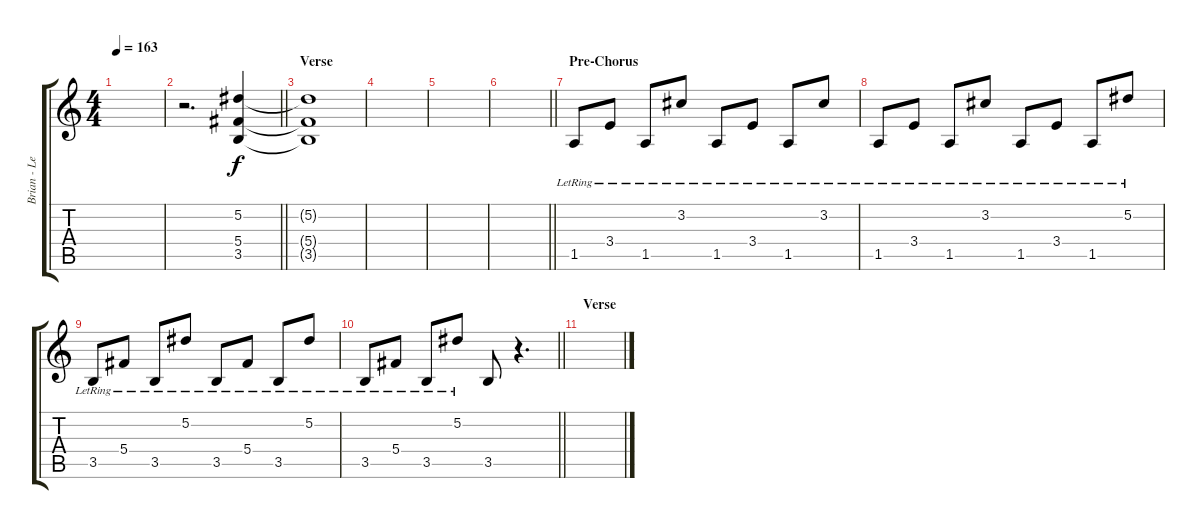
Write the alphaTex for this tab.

\track ("Brian - Lead Gtr (1/2 Step Down Drop C#)" "Brian - Le") {instrument electricguitarjazz}
\staff {score tabs}
\tuning (Eb4 Bb3 Gb3 Db3 Ab2 Db2) {hide}
\ts (4 4)
\tempo 163
\clef g2
\ks c
|
\barLineRight lightlight
r.2{d} (5.2 5.4 3.5).4 |
\section ("" "Verse")
(5.2{t} 5.4{t} 3.5{t}).1 |
|
|
\barLineRight lightlight
|
\section ("" "Pre-Chorus")
1.5{lr}.8 3.4{lr}.8 1.5{lr}.8 3.2{lr}.8 1.5{lr}.8 3.4{lr}.8 1.5{lr}.8 3.2{lr}.8 |
1.5{lr}.8 3.4{lr}.8 1.5{lr}.8 3.2{lr}.8 1.5{lr}.8 3.4{lr}.8 1.5{lr}.8 5.2{lr}.8 |
3.5{lr}.8 5.4{lr}.8 3.5{lr}.8 5.2{lr}.8 3.5{lr}.8 5.4{lr}.8 3.5{lr}.8 5.2{lr}.8 |
\barLineRight lightlight
3.5{lr}.8 5.4{lr}.8 3.5{lr}.8 5.2{lr}.8 3.5.8 r.4{d} |
\section ("" "Verse")
